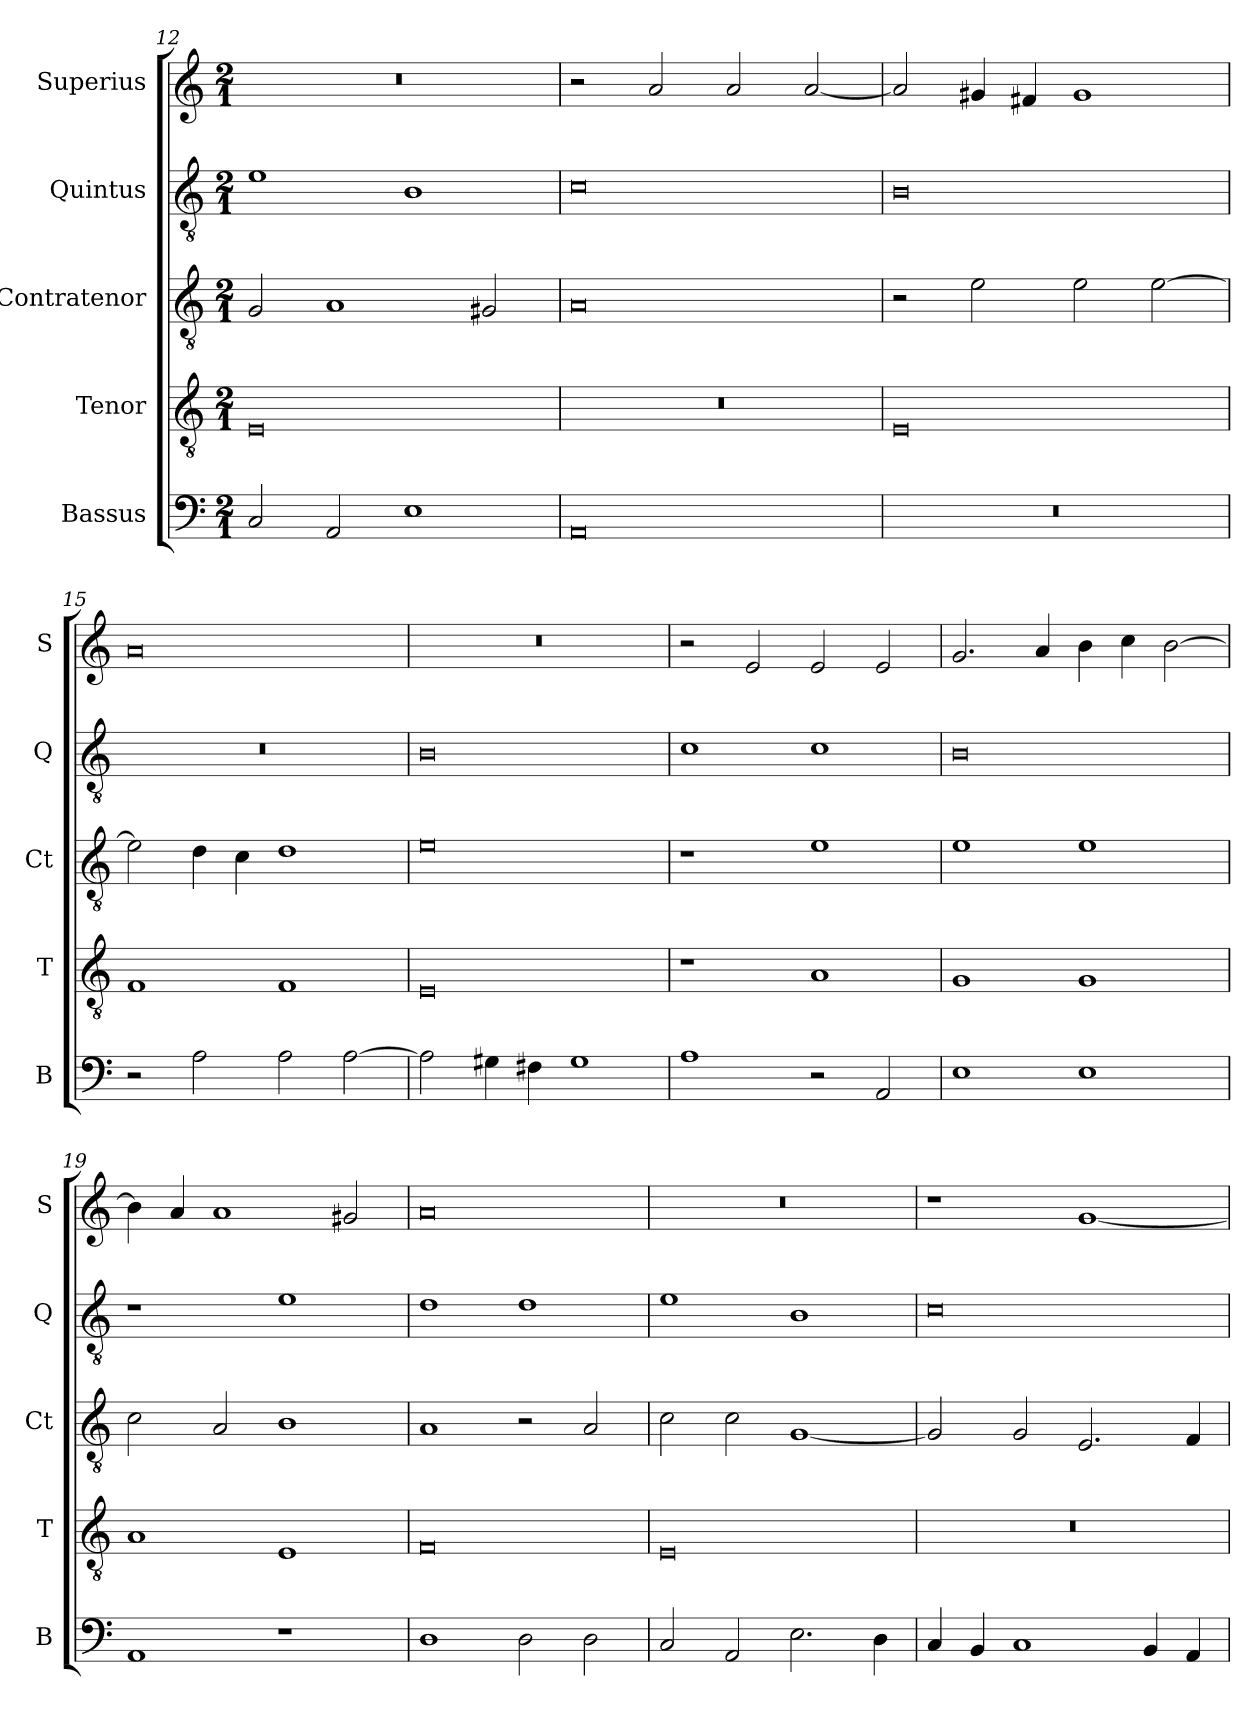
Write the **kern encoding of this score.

**kern	**kern	**kern	**kern	**kern
*part5	*part4	*part3	*part2	*part1
*staff5	*staff4	*staff3	*staff2	*staff1
*I"Bassus	*I"Tenor	*I"Contratenor	*I"Quintus	*I"Superius
*I'B	*I'T	*I'Ct	*I'Q	*I'S
*clefF4	*clefGv2	*clefGv2	*clefGv2	*clefG2
*k[]	*k[]	*k[]	*k[]	*k[]
*M2/1	*M2/1	*M2/1	*M2/1	*M2/1
=12	=12	=12	=12	=12
2C/	0E	2G/	1e	0r
2AA/	.	1A	.	.
1E	.	.	1B	.
.	.	2G#X/	.	.
=13	=13	=13	=13	=13
0AA	0r	0A	0c	2r
.	.	.	.	2a/
.	.	.	.	2a/
.	.	.	.	[2a/
=14	=14	=14	=14	=14
0r	0E	2r	0B	2a/]
.	.	2e\	.	4g#X/
.	.	.	.	4f#X/
.	.	2e\	.	1g#
.	.	[2e\	.	.
=15	=15	=15	=15	=15
2r	1F	2e\]	0r	0a
2A\	.	4d\	.	.
.	.	4c\	.	.
2A\	1F	1d	.	.
[2A\	.	.	.	.
=16	=16	=16	=16	=16
2A\]	0E	0e	0B	0r
4G#X\	.	.	.	.
4F#X\	.	.	.	.
1G#	.	.	.	.
=17	=17	=17	=17	=17
1A	1r	1r	1c	2r
.	.	.	.	2e/
2r	1A	1e	1c	2e/
2AA/	.	.	.	2e/
=18	=18	=18	=18	=18
1E	1G	1e	0B	2.g/
.	.	.	.	4a/
1E	1G	1e	.	4b\
.	.	.	.	4cc\
.	.	.	.	[2b\
=19	=19	=19	=19	=19
1AA	1A	2c\	1r	4b\]
.	.	.	.	4a/
.	.	2A/	.	1a
1r	1E	1B	1e	.
.	.	.	.	2g#X/
=20	=20	=20	=20	=20
1D	0F	1A	1d	0a
2D\	.	2r	1d	.
2D\	.	2A/	.	.
=21	=21	=21	=21	=21
2C/	0E	2c\	1e	0r
2AA/	.	2c\	.	.
2.E\	.	[1G	1B	.
4D\	.	.	.	.
=22	=22	=22	=22	=22
4C/	0r	2G/]	0c	1r
4BB/	.	.	.	.
1C	.	2G/	.	.
.	.	2.E/	.	[1g
4BB/	.	.	.	.
4AA/	.	4F/	.	.
=	=	=	=	=
*-	*-	*-	*-	*-
